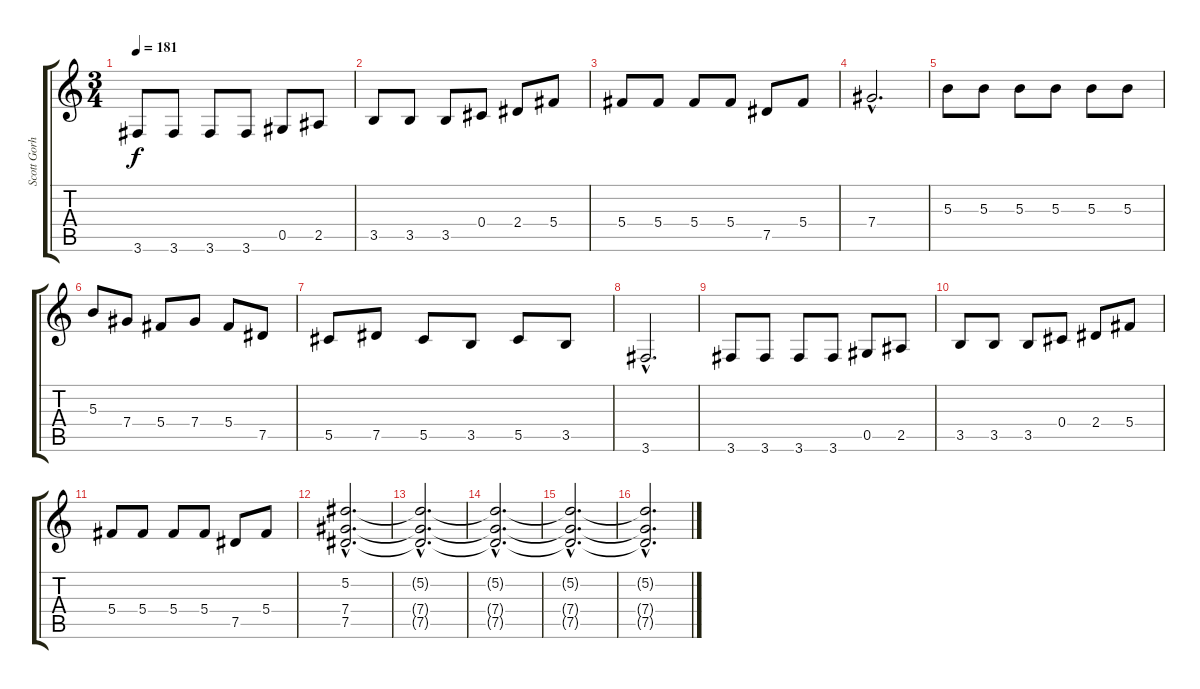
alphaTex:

\track ("Scott Gorham" "Scott Gorh") {instrument distortionguitar}
\staff {score tabs}
\tuning (Eb4 Bb3 Gb3 Db3 Ab2 Eb2) {hide}
\ts (3 4)
\tempo 181
\clef g2
\ks c
3.6.8{dy f} 3.6.8 3.6.8 3.6.8 0.5.8 2.5.8 |
3.5.8 3.5.8 3.5.8 0.4.8 2.4.8 5.4.8 |
5.4.8 5.4.8 5.4.8 5.4.8 7.5.8 5.4.8 |
7.4{hac}.2{d} |
5.3.8 5.3.8 5.3.8 5.3.8 5.3.8 5.3.8 |
5.3.8 7.4.8 5.4.8 7.4.8 5.4.8 7.5.8 |
5.5.8 7.5.8 5.5.8 3.5.8 5.5.8 3.5.8 |
3.6{hac}.2{d} |
3.6.8 3.6.8 3.6.8 3.6.8 0.5.8 2.5.8 |
3.5.8 3.5.8 3.5.8 0.4.8 2.4.8 5.4.8 |
5.4.8 5.4.8 5.4.8 5.4.8 7.5.8 5.4.8 |
(5.2{hac} 7.4{hac} 7.5{hac}).2{d volume 0} |
(5.2{hac t} 7.4{hac t} 7.5{hac t}).2{d} |
(5.2{hac t} 7.4{hac t} 7.5{hac t}).2{d} |
(5.2{hac t} 7.4{hac t} 7.5{hac t}).2{d} |
(5.2{hac t} 7.4{hac t} 7.5{hac t}).2{d}
